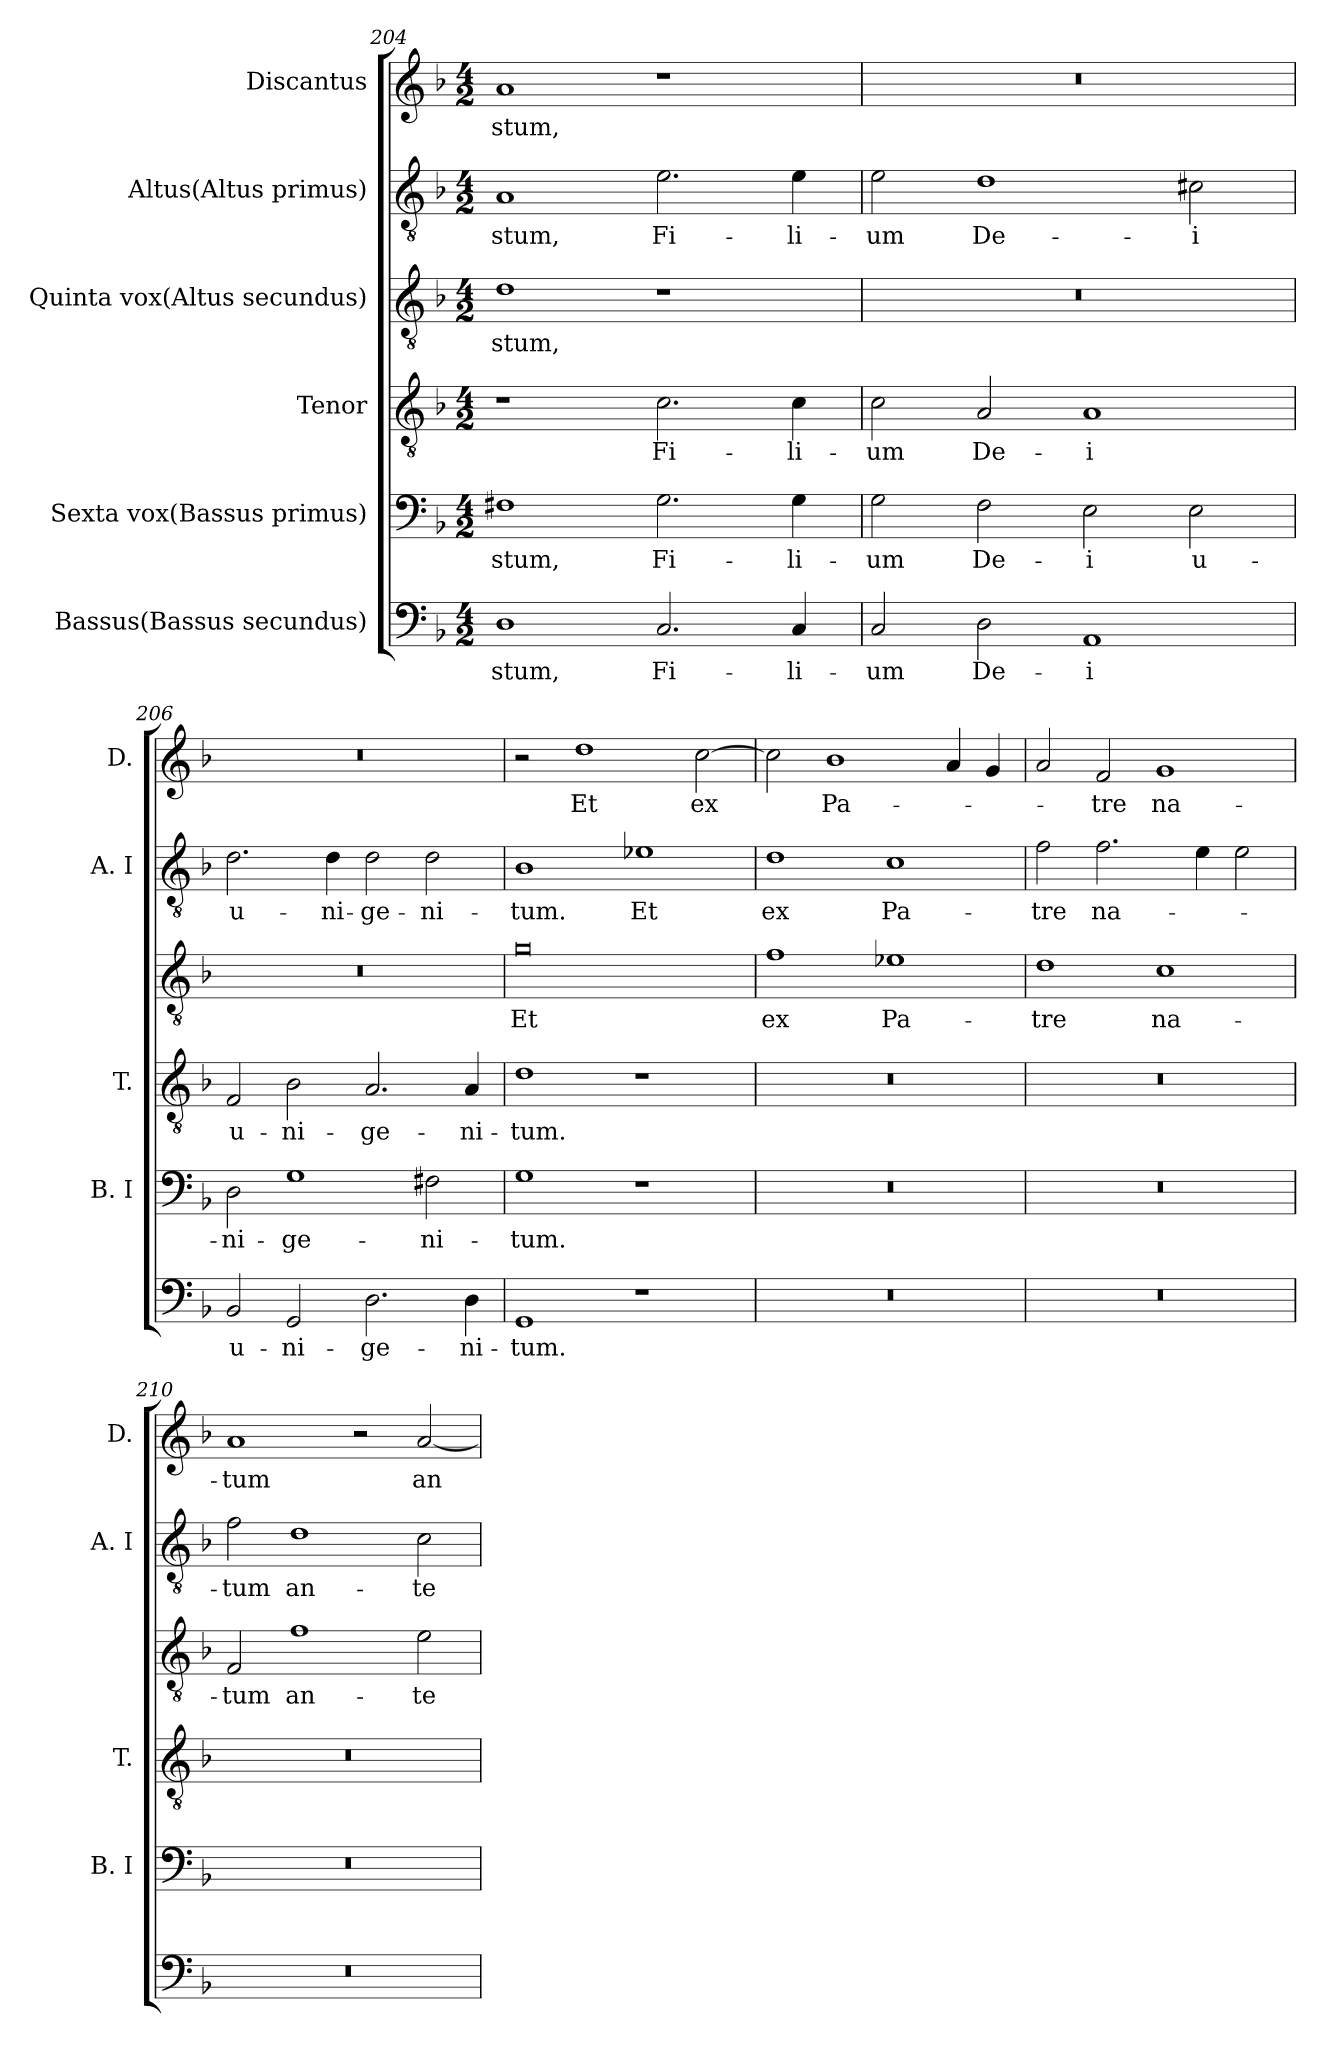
**kern	**text	**kern	**text	**kern	**text	**kern	**text	**kern	**text	**kern	**text
*part6	*part6	*part5	*part5	*part4	*part4	*part3	*part3	*part2	*part2	*part1	*part1
*staff6	*staff6	*staff5	*staff5	*staff4	*staff4	*staff3	*staff3	*staff2	*staff2	*staff1	*staff1
*I"Bassus(Bassus secundus)	*	*I"Sexta vox(Bassus primus)	*	*I"Tenor	*	*I"Quinta vox(Altus secundus)	*	*I"Altus(Altus primus)	*	*I"Discantus	*
*	*	*I'B. I	*	*I'T.	*	*	*	*I'A. I	*	*I'D.	*
*clefF4	*	*clefF4	*	*clefGv2	*	*clefGv2	*	*clefGv2	*	*clefG2	*
*	*	*	*	*ITrd7c12	*	*ITrd7c12	*	*ITrd7c12	*	*	*
*k[b-]	*	*k[b-]	*	*k[b-]	*	*k[b-]	*	*k[b-]	*	*k[b-]	*
*d:	*	*d:	*	*d:	*	*d:	*	*d:	*	*d:	*
*M4/2	*	*M4/2	*	*M4/2	*	*M4/2	*	*M4/2	*	*M4/2	*
=204	=204	=204	=204	=204	=204	=204	=204	=204	=204	=204	=204
!	!LO:LY:b	!	!LO:LY:b	!	!	!	!LO:LY:b	!	!LO:LY:b	!	!LO:LY:b
1D	-stum,	1F#X	-stum,	1r	.	1D	-stum,	1AA	-stum,	1a	-stum,
!	!LO:LY:b	!	!LO:LY:b	!	!LO:LY:b	!	!	!	!LO:LY:b	!	!
2.C/	Fi-	2.G\	Fi-	2.C\	Fi-	1r	.	2.E\	Fi-	1r	.
!	!LO:LY:b	!	!LO:LY:b	!	!LO:LY:b	!	!	!	!LO:LY:b	!	!
4C/	-li-	4G\	-li-	4C\	-li-	.	.	4E\	-li-	.	.
=205	=205	=205	=205	=205	=205	=205	=205	=205	=205	=205	=205
!	!LO:LY:b	!	!LO:LY:b	!	!LO:LY:b	!LO:N:vis=1	!	!	!LO:LY:b	!LO:N:vis=1	!
2C/	-um	2G\	-um	2C\	-um	0r	.	2E\	-um	0r	.
!	!LO:LY:b	!	!LO:LY:b	!	!LO:LY:b	!	!	!	!LO:LY:b	!	!
2D\	De-	2F\	De-	2AA/	De-	.	.	1D	De-	.	.
!	!LO:LY:b	!	!LO:LY:b	!	!LO:LY:b	!	!	!	!	!	!
1AA	-i	2E\	-i	1AA	-i	.	.	.	.	.	.
!	!	!	!LO:LY:b	!	!	!	!	!	!LO:LY:b	!	!
.	.	2E\	u-	.	.	.	.	2C#X\	-i	.	.
!!LO:PB:g=z
=206	=206	=206	=206	=206	=206	=206	=206	=206	=206	=206	=206
!	!LO:LY:b	!	!LO:LY:b	!	!LO:LY:b	!LO:N:vis=1	!	!	!LO:LY:b	!LO:N:vis=1	!
2BB-/	u-	2D\	-ni-	2FF/	u-	0r	.	2.D\	u-	0r	.
!	!LO:LY:b	!	!LO:LY:b	!	!LO:LY:b	!	!	!	!	!	!
2GG/	-ni-	1G	-ge-	2BB-\	-ni-	.	.	.	.	.	.
!	!	!	!	!	!	!	!	!	!LO:LY:b	!	!
.	.	.	.	.	.	.	.	4D\	-ni-	.	.
!	!LO:LY:b	!	!	!	!LO:LY:b	!	!	!	!LO:LY:b	!	!
2.D\	-ge-	.	.	2.AA/	-ge-	.	.	2D\	-ge-	.	.
!	!	!	!LO:LY:b	!	!	!	!	!	!LO:LY:b	!	!
.	.	2F#X\	-ni-	.	.	.	.	2D\	-ni-	.	.
!	!LO:LY:b	!	!	!	!LO:LY:b	!	!	!	!	!	!
4D\	-ni-	.	.	4AA/	-ni-	.	.	.	.	.	.
=207	=207	=207	=207	=207	=207	=207	=207	=207	=207	=207	=207
!	!LO:LY:b	!	!LO:LY:b	!	!LO:LY:b	!	!LO:LY:b	!	!LO:LY:b	!	!
1GG	-tum.	1G	-tum.	1D	-tum.	0G	Et	1BB-	-tum.	2r	.
!	!	!	!	!	!	!	!	!	!	!	!LO:LY:b
.	.	.	.	.	.	.	.	.	.	1dd	Et
!	!	!	!	!	!	!	!	!	!LO:LY:b	!	!
1r	.	1r	.	1r	.	.	.	1E-X	Et	.	.
!	!	!	!	!	!	!	!	!	!	!	!LO:LY:b
.	.	.	.	.	.	.	.	.	.	[>2cc\	ex
=208	=208	=208	=208	=208	=208	=208	=208	=208	=208	=208	=208
!LO:N:vis=1	!	!LO:N:vis=1	!	!LO:N:vis=1	!	!	!LO:LY:b	!	!LO:LY:b	!	!
0r	.	0r	.	0r	.	1F	ex	1D	ex	2cc\]	.
!	!	!	!	!	!	!	!	!	!	!	!LO:LY:b
.	.	.	.	.	.	.	.	.	.	1b-	Pa-
!	!	!	!	!	!	!	!LO:LY:b	!	!LO:LY:b	!	!
.	.	.	.	.	.	1E-X	Pa-	1C	Pa-	.	.
.	.	.	.	.	.	.	.	.	.	4a/	.
.	.	.	.	.	.	.	.	.	.	4g/	.
=209	=209	=209	=209	=209	=209	=209	=209	=209	=209	=209	=209
!LO:N:vis=1	!	!LO:N:vis=1	!	!LO:N:vis=1	!	!	!LO:LY:b	!	!LO:LY:b	!	!
0r	.	0r	.	0r	.	1D	-tre	2F\	-tre	2a/	.
!	!	!	!	!	!	!	!	!	!LO:LY:b	!	!LO:LY:b
.	.	.	.	.	.	.	.	2.F\	na-	2f/	-tre
!	!	!	!	!	!	!	!LO:LY:b	!	!	!	!LO:LY:b
.	.	.	.	.	.	1C	na-	.	.	1g	na-
.	.	.	.	.	.	.	.	4E\	.	.	.
.	.	.	.	.	.	.	.	2E\	.	.	.
=210	=210	=210	=210	=210	=210	=210	=210	=210	=210	=210	=210
!LO:N:vis=1	!	!LO:N:vis=1	!	!LO:N:vis=1	!	!	!LO:LY:b	!	!LO:LY:b	!	!LO:LY:b
0r	.	0r	.	0r	.	2FF/	-tum	2F\	-tum	1a	-tum
!	!	!	!	!	!	!	!LO:LY:b	!	!LO:LY:b	!	!
.	.	.	.	.	.	1F	an-	1D	an-	.	.
.	.	.	.	.	.	.	.	.	.	2r	.
!	!	!	!	!	!	!	!LO:LY:b	!	!LO:LY:b	!	!LO:LY:b
.	.	.	.	.	.	2E\	-te	2C\	-te	[<2a/	an-
=	=	=	=	=	=	=	=	=	=	=	=
*-	*-	*-	*-	*-	*-	*-	*-	*-	*-	*-	*-
